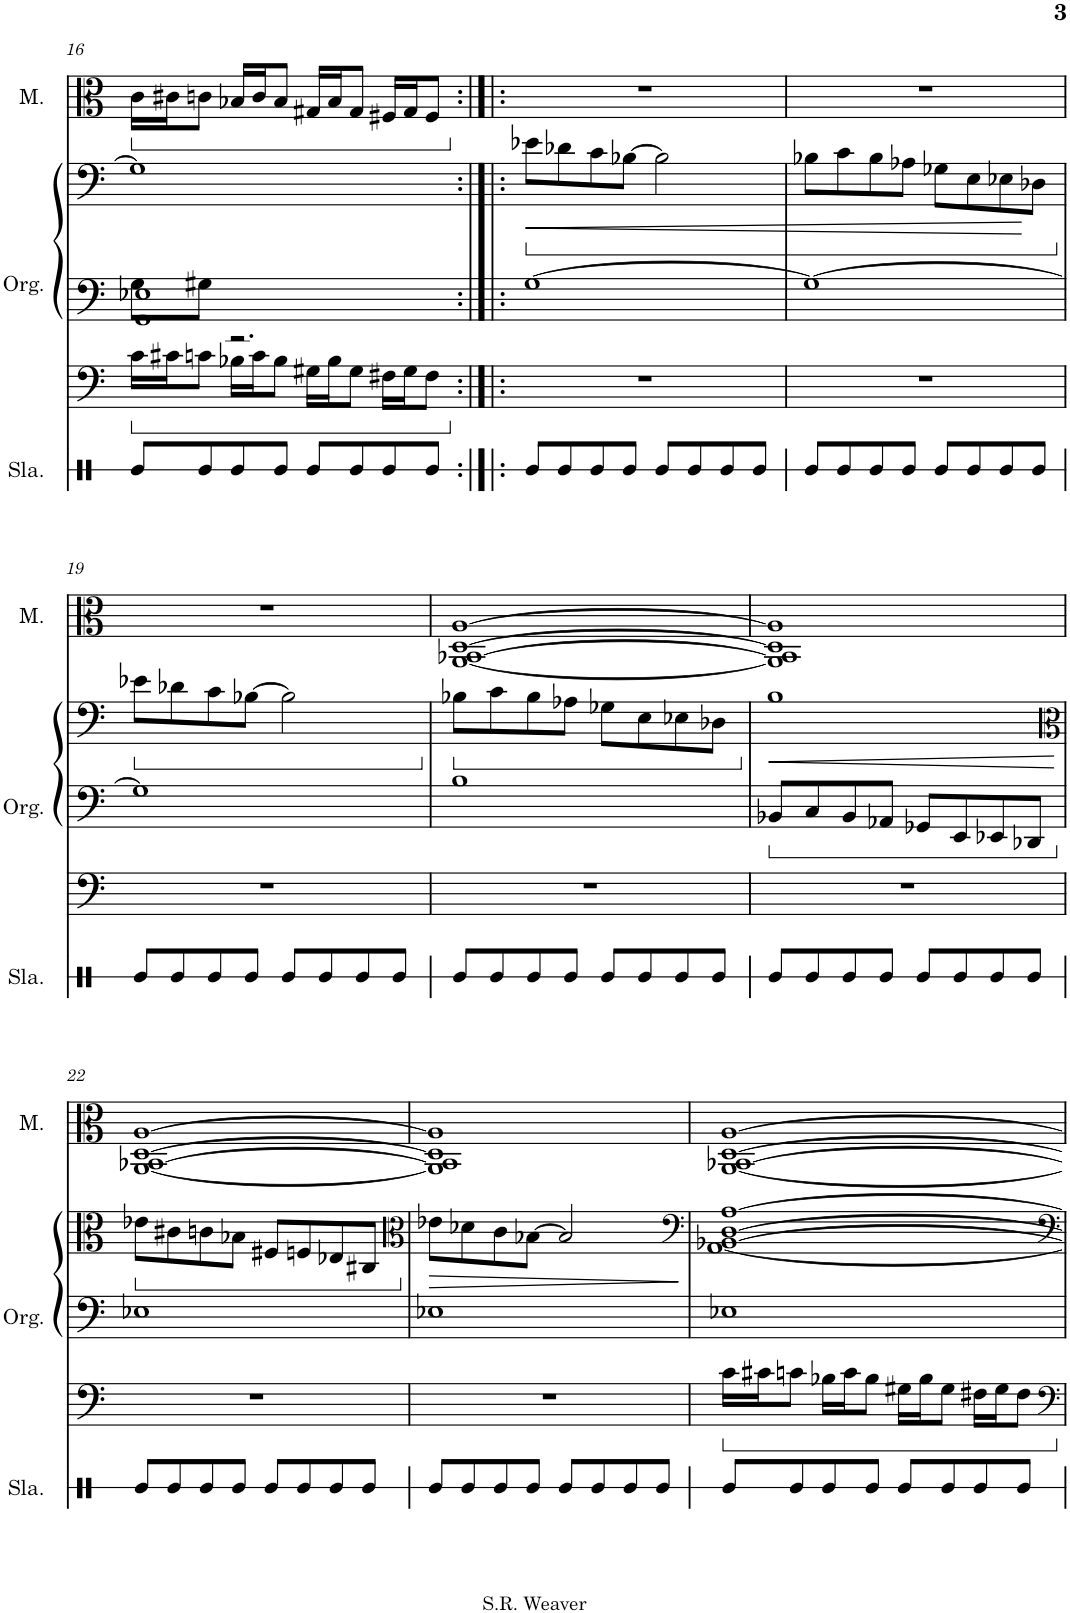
**kern	**kern	**kern	**kern	**dynam	**kern
*part3	*part2	*part2	*part2	*part2	*part1
*staff5	*staff4	*staff3	*staff2	*staff2/3/4	*staff1
*I"Slap	*I"Organ	*	*	*	*I"Men
*I'Sla.	*I'Org.	*	*	*	*I'M.
!!LO:PB:g=z
*clefX	*clefF4	*clefF4	*clefF4	*	*clefC3
*k[]	*k[]	*k[]	*k[]	*	*k[]
*M4/4	*M4/4	*M4/4	*M4/4	*	*M4/4
=16	=16	=16	=16	=16	=16
*	*	*^	*	*	*
*	*	*	*	*	*	*ped
8Re/L	16c\LL	1GG 1E-X	8G\L	1G]	.	16c\LL
.	16c#X\J	.	.	.	.	16c#X\J
8Re/	8cn\J	.	8G#X\J	.	.	8cn\J
8Re/	16B-X\LL	.	2.r	.	.	16B-X/LL
.	16c\J	.	.	.	.	16c/J
8Re/J	8B-\J	.	.	.	.	8B-/J
8Re/L	16G#X\LL	.	.	.	.	16G#X/LL
.	16B-\J	.	.	.	.	16B-/J
8Re/	8G#\J	.	.	.	.	8G#/J
8Re/	16F#X\LL	.	.	.	.	16F#X/LL
.	16G#\J	.	.	.	.	16G#/J
8Re/J	8F#\J	.	.	.	.	8F#/J
*	*	*v	*v	*	*	*
=17:|!|:	=17:|!|:	=17:|!|:	=17:|!|:	=17:|!|:	=17:|!|:
!	!	!	!	!LO:HP:b	!
*	*	*	*	*	*Xped
8Re/L	1r	[1G	8e-X\L	<	1r
*	*	*	*ped	*	*
8Re/	.	.	8d-X\	.	.
8Re/	.	.	8c\	.	.
8Re/J	.	.	[8B-X\J	.	.
8Re/L	.	.	2B-\]	.	.
8Re/	.	.	.	.	.
8Re/	.	.	.	.	.
8Re/J	.	.	.	.	.
=18	=18	=18	=18	=18	=18
8Re/L	1r	1G_	8B-X\L	.	1r
8Re/	.	.	8c\	.	.
8Re/	.	.	8B-\	.	.
8Re/J	.	.	8A-X\J	.	.
8Re/L	.	.	8G-X\L	.	.
8Re/	.	.	8E\	.	.
8Re/	.	.	8E-X\	.	.
8Re/J	.	.	8D-X\J	[	.
!!LO:LB:g=z
=19	=19	=19	=19	=19	=19
*	*	*	*Xped	*	*
*	*	*	*ped	*	*
8Re/L	1r	1G]	8e-X\L	.	1r
8Re/	.	.	8d-X\	.	.
8Re/	.	.	8c\	.	.
8Re/J	.	.	[8B-X\J	.	.
8Re/L	.	.	2B-\]	.	.
8Re/	.	.	.	.	.
8Re/	.	.	.	.	.
8Re/J	.	.	.	.	.
=20	=20	=20	=20	=20	=20
*	*	*	*Xped	*	*
*	*	*	*ped	*	*
8Re/L	1r	1B	8B-X\L	.	[1AA [1BB-X [1D [1A
8Re/	.	.	8c\	.	.
8Re/	.	.	8B-\	.	.
8Re/J	.	.	8A-X\J	.	.
8Re/L	.	.	8G-X\L	.	.
8Re/	.	.	8E\	.	.
8Re/	.	.	8E-X\	.	.
8Re/J	.	.	8D-X\J	.	.
=21	=21	=21	=21	=21	=21
*	*	*	*Xped	*	*
!	!	!	!	!LO:HP:b	!
8Re/L	1r	8BB-X/L	1B	<	1AA] 1BB-] 1D] 1A]
8Re/	.	8C/	.	.	.
8Re/	.	8BB-/	.	.	.
8Re/J	.	8AA-X/J	.	.	.
8Re/L	.	8GG-X/L	.	.	.
8Re/	.	8EE/	.	.	.
8Re/	.	8EE-X/	.	.	.
8Re/J	.	8DD-X/J	.	.	.
.	.	.	.	[	.
!!LO:LB:g=z
=22	=22	=22	=22	=22	=22
*	*	*	*clefC3	*	*
*	*	*	*ped	*	*
8Re/L	1r	1E-X	8e-X\L	.	[1AA [1BB-X [1D [1A
8Re/	.	.	8c#X\	.	.
8Re/	.	.	8cn\	.	.
8Re/J	.	.	8B-X\J	.	.
8Re/L	.	.	8F#X/L	.	.
8Re/	.	.	8Fn/	.	.
8Re/	.	.	8E-X/	.	.
8Re/J	.	.	8C#X/J	.	.
=23	=23	=23	=23	=23	=23
*	*	*	*clefC3	*	*
*	*	*	*Xped	*	*
!	!	!	!	!LO:HP:b	!
8Re/L	1r	1E-X	8e-X\L	>	1AA] 1BB-] 1D] 1A]
8Re/	.	.	8d-X\	.	.
8Re/	.	.	8c\	.	.
8Re/J	.	.	[8B-X\J	.	.
8Re/L	.	.	2B-/]	.	.
8Re/	.	.	.	.	.
8Re/	.	.	.	.	.
8Re/J	.	.	.	.	.
.	.	.	.	]	.
=24	=24	=24	=24	=24	=24
*	*	*	*clefF4	*	*
8Re/L	16c\LL	1E-X	[1AA [1BB-X [1D [1A	.	[1AA [1BB-X [1D [1A
.	16c#X\J	.	.	.	.
8Re/	8cn\J	.	.	.	.
8Re/	16B-X\LL	.	.	.	.
.	16c\J	.	.	.	.
8Re/J	8B-\J	.	.	.	.
8Re/L	16G#X\LL	.	.	.	.
.	16B-\J	.	.	.	.
8Re/	8G#\J	.	.	.	.
8Re/	16F#X\LL	.	.	.	.
.	16G#\J	.	.	.	.
8Re/J	8F#\J	.	.	.	.
=	=	=	=	=	=
*-	*-	*-	*-	*-	*-
